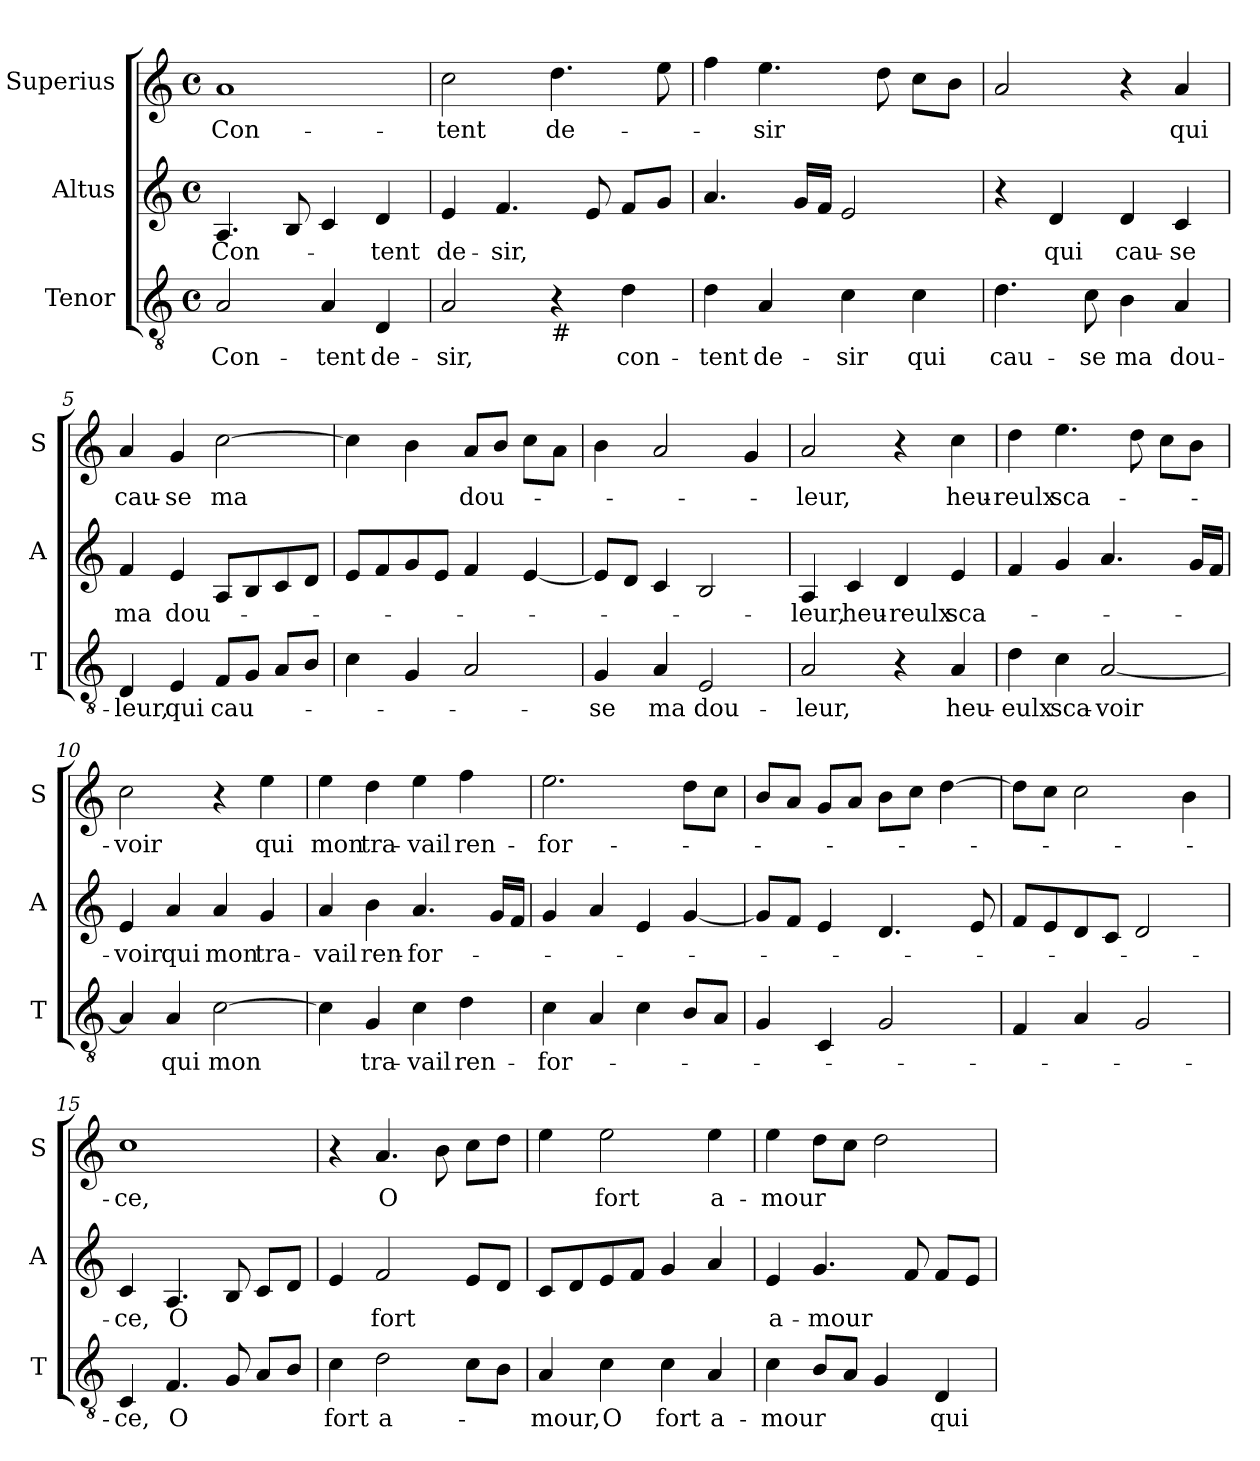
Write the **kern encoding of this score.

**kern	**text	**kern	**text	**kern	**text
*part3	*part3	*part2	*part2	*part1	*part1
*staff3	*staff3	*staff2	*staff2	*staff1	*staff1
*I"Tenor	*	*I"Altus	*	*I"Superius	*
*I'T	*	*I'A	*	*I'S	*
*clefGv2	*	*clefG2	*	*clefG2	*
*k[]	*	*k[]	*	*k[]	*
*C:	*	*C:	*	*C:	*
*M4/4	*	*M4/4	*	*M4/4	*
*met(c)	*	*met(c)	*	*met(c)	*
=1	=1	=1	=1	=1	=1
!	!LO:LY:b	!	!LO:LY:b	!	!LO:LY:b
2A/	Con-	4.A/	Con-	1a	Con-
.	.	8B/	.	.	.
!	!LO:LY:b	!	!	!	!
4A/	-tent	4c/	.	.	.
!	!LO:LY:b	!	!LO:LY:b	!	!
4D/	de-	4d/	-tent	.	.
=2	=2	=2	=2	=2	=2
!	!LO:LY:b	!	!LO:LY:b	!	!LO:LY:b
2A/	-sir,	4e/	de-	2cc\	-tent
!	!	!	!LO:LY:b	!	!
.	.	4.f/	-sir,	.	.
!LO:TX:b:t=#	!	!	!	!	!
!	!	!	!	!	!LO:LY:b
4r	.	.	.	4.dd\	de-
.	.	8e/	.	.	.
!	!LO:LY:b	!	!	!	!
4d\	con-	8f/L	.	.	.
.	.	8g/J	.	8ee\	.
=3	=3	=3	=3	=3	=3
!	!LO:LY:b	!	!	!	!
4d\	-tent	4.a/	.	4ff\	.
!	!LO:LY:b	!	!	!	!LO:LY:b
4A/	de-	.	.	4.ee\	-sir
.	.	16g/LL	.	.	.
.	.	16f/JJ	.	.	.
!	!LO:LY:b	!	!	!	!
4c\	-sir	2e/	.	.	.
.	.	.	.	8dd\	.
!	!LO:LY:b	!	!	!	!
4c\	qui	.	.	8cc\L	.
.	.	.	.	8b\J	.
=4	=4	=4	=4	=4	=4
!	!LO:LY:b	!	!	!	!
4.d\	cau-	4r	.	2a/	.
!	!	!	!LO:LY:b	!	!
.	.	4d/	qui	.	.
!	!LO:LY:b	!	!	!	!
8c\	-se	.	.	.	.
!	!LO:LY:b	!	!LO:LY:b	!	!
4B\	ma	4d/	cau-	4r	.
!	!LO:LY:b	!	!LO:LY:b	!	!LO:LY:b
4A/	dou-	4c/	-se	4a/	qui
=5	=5	=5	=5	=5	=5
!	!LO:LY:b	!	!LO:LY:b	!	!LO:LY:b
4D/	-leur,	4f/	ma	4a/	cau-
!	!LO:LY:b	!	!LO:LY:b	!	!LO:LY:b
4E/	qui	4e/	dou-	4g/	-se
!	!LO:LY:b	!	!	!	!LO:LY:b
8F/L	cau-	8A/L	.	[2cc\	ma
8G/J	.	8B/	.	.	.
8A/L	.	8c/	.	.	.
8B/J	.	8d/J	.	.	.
!!LO:LB:g=z
=6	=6	=6	=6	=6	=6
4c\	.	8e/L	.	4cc\]	.
.	.	8f/	.	.	.
4G/	.	8g/	.	4b\	.
.	.	8e/J	.	.	.
!	!	!	!	!	!LO:LY:b
2A/	.	4f/	.	8a/L	dou-
.	.	.	.	8b/J	.
.	.	[4e/	.	8cc\L	.
.	.	.	.	8a\J	.
=7	=7	=7	=7	=7	=7
!	!LO:LY:b	!	!	!	!
4G/	-se	8e/L]	.	4b\	.
.	.	8d/J	.	.	.
!	!LO:LY:b	!	!	!	!
4A/	ma	4c/	.	2a/	.
!	!LO:LY:b	!	!	!	!
2E/	dou-	2B/	.	.	.
.	.	.	.	4g/	.
=8	=8	=8	=8	=8	=8
!	!LO:LY:b	!	!LO:LY:b	!	!LO:LY:b
2A/	-leur,	4A/	-leur,	2a/	-leur,
!	!	!	!LO:LY:b	!	!
.	.	4c/	heu-	.	.
!	!	!	!LO:LY:b	!	!
4r	.	4d/	-reulx	4r	.
!	!LO:LY:b	!	!LO:LY:b	!	!LO:LY:b
4A/	heu-	4e/	sca-	4cc\	heu-
=9	=9	=9	=9	=9	=9
!	!LO:LY:b	!	!	!	!LO:LY:b
4d\	-eulx	4f/	.	4dd\	-reulx
!	!LO:LY:b	!	!	!	!LO:LY:b
4c\	sca-	4g/	.	4.ee\	sca-
!	!LO:LY:b	!	!	!	!
[2A/	-voir	4.a/	.	.	.
.	.	.	.	8dd\	.
.	.	.	.	8cc\L	.
.	.	16g/LL	.	8b\J	.
.	.	16f/JJ	.	.	.
=10	=10	=10	=10	=10	=10
!	!	!	!LO:LY:b	!	!LO:LY:b
4A/]	.	4e/	-voir	2cc\	-voir
!	!LO:LY:b	!	!LO:LY:b	!	!
4A/	qui	4a/	qui	.	.
!	!LO:LY:b	!	!LO:LY:b	!	!
[2c\	mon	4a/	mon	4r	.
!	!	!	!LO:LY:b	!	!LO:LY:b
.	.	4g/	tra-	4ee\	qui
!!LO:LB:g=z
=11	=11	=11	=11	=11	=11
!	!	!	!LO:LY:b	!	!LO:LY:b
4c\]	.	4a/	-vail	4ee\	mon
!	!LO:LY:b	!	!LO:LY:b	!	!LO:LY:b
4G/	tra-	4b\	ren-	4dd\	tra-
!	!LO:LY:b	!	!LO:LY:b	!	!LO:LY:b
4c\	-vail	4.a/	-for-	4ee\	-vail
!	!LO:LY:b	!	!	!	!LO:LY:b
4d\	ren-	.	.	4ff\	ren-
.	.	16g/LL	.	.	.
.	.	16f/JJ	.	.	.
=12	=12	=12	=12	=12	=12
!	!LO:LY:b	!	!	!	!LO:LY:b
4c\	-for-	4g/	.	2.ee\	-for-
4A/	.	4a/	.	.	.
4c\	.	4e/	.	.	.
8B/L	.	[4g/	.	8dd\L	.
8A/J	.	.	.	8cc\J	.
=13	=13	=13	=13	=13	=13
4G/	.	8g/L]	.	8b/L	.
.	.	8f/J	.	8a/J	.
4C/	.	4e/	.	8g/L	.
.	.	.	.	8a/J	.
2G/	.	4.d/	.	8b\L	.
.	.	.	.	8cc\J	.
.	.	.	.	[4dd\	.
.	.	8e/	.	.	.
=14	=14	=14	=14	=14	=14
4F/	.	8f/L	.	8dd\L]	.
.	.	8e/	.	8cc\J	.
4A/	.	8d/	.	2cc\	.
.	.	8c/J	.	.	.
2G/	.	2d/	.	.	.
.	.	.	.	4b\	.
=15	=15	=15	=15	=15	=15
!	!LO:LY:b	!	!LO:LY:b	!	!LO:LY:b
4C/	-ce,	4c/	-ce,	1cc	-ce,
!	!LO:LY:b	!	!LO:LY:b	!	!
4.F/	O	4.A/	O	.	.
8G/	.	8B/	.	.	.
8A/L	.	8c/L	.	.	.
8B/J	.	8d/J	.	.	.
!!LO:PB:g=z
=16	=16	=16	=16	=16	=16
!	!LO:LY:b	!	!	!	!
4c\	fort	4e/	.	4r	.
!	!LO:LY:b	!	!LO:LY:b	!	!LO:LY:b
2d\	a-	2f/	fort	4.a/	O
.	.	.	.	8b\	.
8c\L	.	8e/L	.	8cc\L	.
8B\J	.	8d/J	.	8dd\J	.
=17	=17	=17	=17	=17	=17
!	!LO:LY:b	!	!	!	!
4A/	-mour,	8c/L	.	4ee\	.
.	.	8d/	.	.	.
!	!LO:LY:b	!	!	!	!LO:LY:b
4c\	O	8e/	.	2ee\	fort
.	.	8f/J	.	.	.
!	!LO:LY:b	!	!	!	!
4c\	fort	4g/	.	.	.
!	!LO:LY:b	!	!	!	!LO:LY:b
4A/	a-	4a/	.	4ee\	a-
=18	=18	=18	=18	=18	=18
!	!LO:LY:b	!	!LO:LY:b	!	!LO:LY:b
4c\	-mour	4e/	a-	4ee\	-mour
!	!	!	!LO:LY:b	!	!
8B/L	.	4.g/	-mour	8dd\L	.
8A/J	.	.	.	8cc\J	.
4G/	.	.	.	2dd\	.
.	.	8f/	.	.	.
!	!LO:LY:b	!	!	!	!
4D/	qui	8f/L	.	.	.
.	.	8e/J	.	.	.
=	=	=	=	=	=
*-	*-	*-	*-	*-	*-
